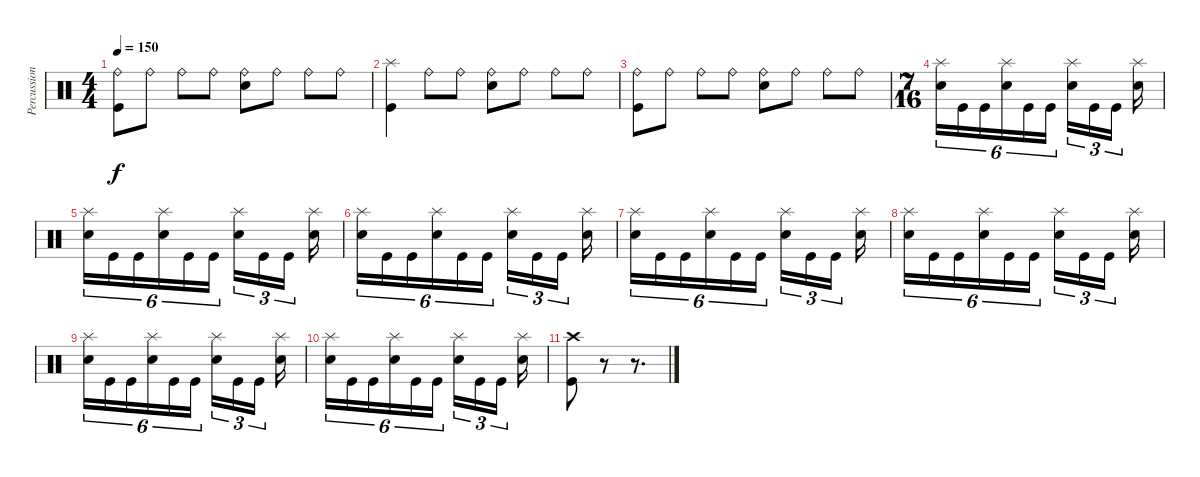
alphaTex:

\track ("Percussions" "Percussion") {instrument percussion}
\staff {score}
\articulation defaults
\ts (4 4)
\tempo 150
\clef neutral
\ks c
("Kick (hit)" "Ride (bell)").8{dy f} "Ride (bell)".8 "Ride (bell)".8 "Ride (bell)".8 ("Electric Snare (hit)" "Ride (bell)").8 "Ride (bell)".8 "Ride (bell)".8 "Ride (bell)".8 |
("Kick (hit)" "Splash (hit)").4 "Ride (bell)".8 "Ride (bell)".8 ("Electric Snare (hit)" "Ride (bell)").8 "Ride (bell)".8 "Ride (bell)".8 "Ride (bell)".8 |
("Kick (hit)" "Ride (bell)").8 "Ride (bell)".8 "Ride (bell)".8 "Ride (bell)".8 ("Electric Snare (hit)" "Ride (bell)").8 "Ride (bell)".8 "Ride (bell)".8 "Ride (bell)".8 |
\ts (7 16)
("Electric Snare (hit)" "Splash (hit)").16{tu (6 4)} "Kick (hit)".16{tu (6 4)} "Kick (hit)".16{tu (6 4)} ("Electric Snare (hit)" "Splash (hit)").16{tu (6 4)} "Kick (hit)".16{tu (6 4)} "Kick (hit)".16{tu (6 4)} ("Electric Snare (hit)" "Splash (hit)").16{tu (3 2)} "Kick (hit)".16{tu (3 2)} "Kick (hit)".16{tu (3 2)} ("Electric Snare (hit)" "Splash (hit)").16 |
("Electric Snare (hit)" "Splash (hit)").16{tu (6 4)} "Kick (hit)".16{tu (6 4)} "Kick (hit)".16{tu (6 4)} ("Electric Snare (hit)" "Splash (hit)").16{tu (6 4)} "Kick (hit)".16{tu (6 4)} "Kick (hit)".16{tu (6 4)} ("Electric Snare (hit)" "Splash (hit)").16{tu (3 2)} "Kick (hit)".16{tu (3 2)} "Kick (hit)".16{tu (3 2)} ("Electric Snare (hit)" "Splash (hit)").16 |
("Electric Snare (hit)" "Splash (hit)").16{tu (6 4)} "Kick (hit)".16{tu (6 4)} "Kick (hit)".16{tu (6 4)} ("Electric Snare (hit)" "Splash (hit)").16{tu (6 4)} "Kick (hit)".16{tu (6 4)} "Kick (hit)".16{tu (6 4)} ("Electric Snare (hit)" "Splash (hit)").16{tu (3 2)} "Kick (hit)".16{tu (3 2)} "Kick (hit)".16{tu (3 2)} ("Electric Snare (hit)" "Splash (hit)").16 |
("Electric Snare (hit)" "Splash (hit)").16{tu (6 4)} "Kick (hit)".16{tu (6 4)} "Kick (hit)".16{tu (6 4)} ("Electric Snare (hit)" "Splash (hit)").16{tu (6 4)} "Kick (hit)".16{tu (6 4)} "Kick (hit)".16{tu (6 4)} ("Electric Snare (hit)" "Splash (hit)").16{tu (3 2)} "Kick (hit)".16{tu (3 2)} "Kick (hit)".16{tu (3 2)} ("Electric Snare (hit)" "Splash (hit)").16 |
("Electric Snare (hit)" "Splash (hit)").16{tu (6 4)} "Kick (hit)".16{tu (6 4)} "Kick (hit)".16{tu (6 4)} ("Electric Snare (hit)" "Splash (hit)").16{tu (6 4)} "Kick (hit)".16{tu (6 4)} "Kick (hit)".16{tu (6 4)} ("Electric Snare (hit)" "Splash (hit)").16{tu (3 2)} "Kick (hit)".16{tu (3 2)} "Kick (hit)".16{tu (3 2)} ("Electric Snare (hit)" "Splash (hit)").16 |
("Electric Snare (hit)" "Splash (hit)").16{tu (6 4)} "Kick (hit)".16{tu (6 4)} "Kick (hit)".16{tu (6 4)} ("Electric Snare (hit)" "Splash (hit)").16{tu (6 4)} "Kick (hit)".16{tu (6 4)} "Kick (hit)".16{tu (6 4)} ("Electric Snare (hit)" "Splash (hit)").16{tu (3 2)} "Kick (hit)".16{tu (3 2)} "Kick (hit)".16{tu (3 2)} ("Electric Snare (hit)" "Splash (hit)").16 |
("Electric Snare (hit)" "Splash (hit)").16{tu (6 4)} "Kick (hit)".16{tu (6 4)} "Kick (hit)".16{tu (6 4)} ("Electric Snare (hit)" "Splash (hit)").16{tu (6 4)} "Kick (hit)".16{tu (6 4)} "Kick (hit)".16{tu (6 4)} ("Electric Snare (hit)" "Splash (hit)").16{tu (3 2)} "Kick (hit)".16{tu (3 2)} "Kick (hit)".16{tu (3 2)} ("Electric Snare (hit)" "Splash (hit)").16 |
("Kick (hit)" "Crash high (hit)").8 r.8 r.8{d}
